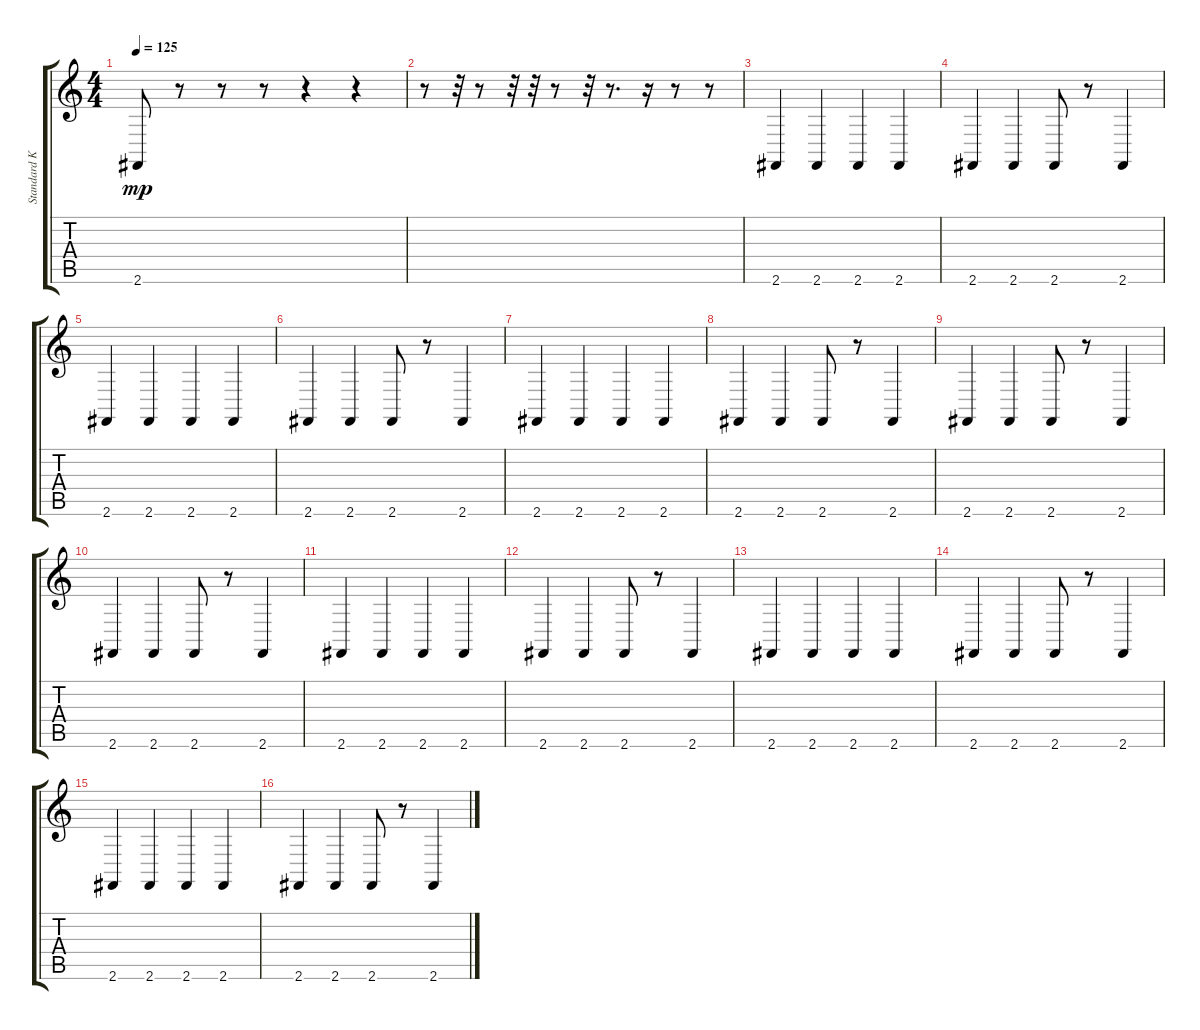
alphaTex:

\track ("Standard Kit" "Standard K") {instrument acousticgrandpiano}
\staff {score tabs}
\tuning (E4 B3 G3 D3 A2 E2) {hide}
\ts (4 4)
\tempo 125
\clef g2
\ks c
2.6.8{dy mp} r.8 r.8 r.8 r.4 r.4 |
r.8 r.32 r.8 r.32 r.32 r.8 r.32 r.8{d} r.16 r.8 r.8 |
2.6.4 2.6.4 2.6.4 2.6.4 |
2.6.4 2.6.4 2.6.8 r.8 2.6.4 |
2.6.4 2.6.4 2.6.4 2.6.4 |
2.6.4 2.6.4 2.6.8 r.8 2.6.4 |
2.6.4 2.6.4 2.6.4 2.6.4 |
2.6.4 2.6.4 2.6.8 r.8 2.6.4 |
2.6.4 2.6.4 2.6.8 r.8 2.6.4 |
2.6.4 2.6.4 2.6.8 r.8 2.6.4 |
2.6.4 2.6.4 2.6.4 2.6.4 |
2.6.4 2.6.4 2.6.8 r.8 2.6.4 |
2.6.4 2.6.4 2.6.4 2.6.4 |
2.6.4 2.6.4 2.6.8 r.8 2.6.4 |
2.6.4 2.6.4 2.6.4 2.6.4 |
2.6.4 2.6.4 2.6.8 r.8 2.6.4
